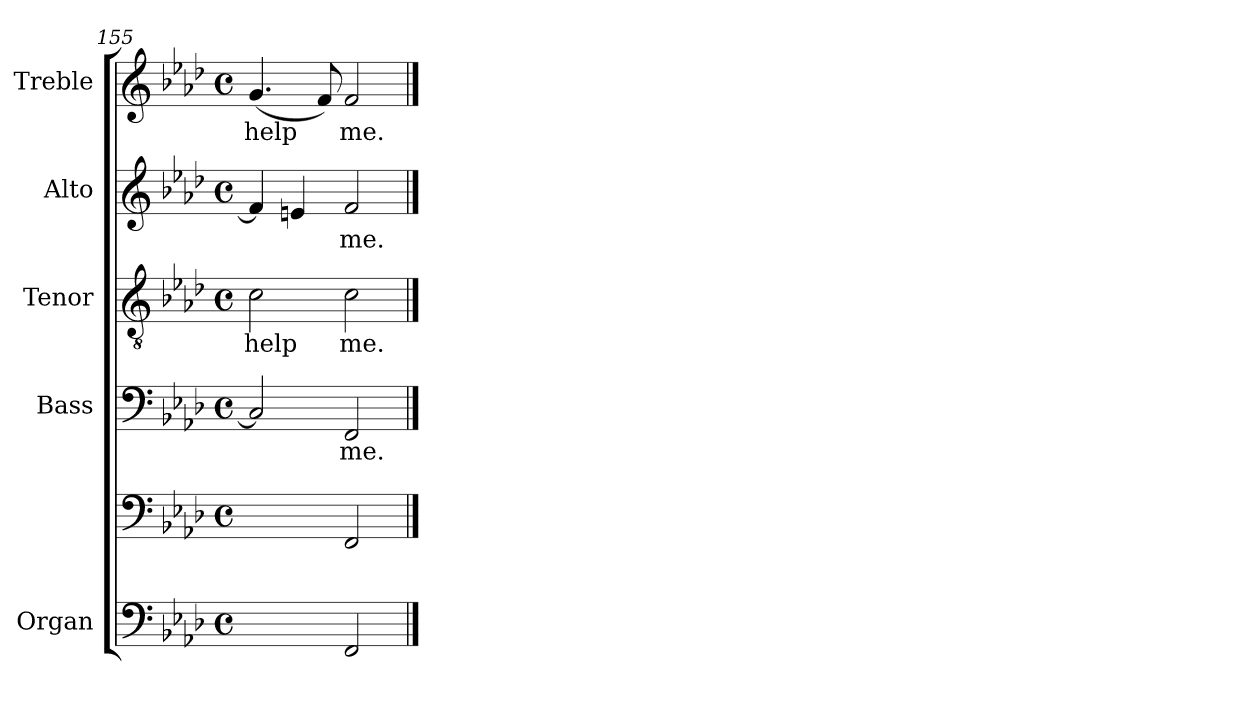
**kern	**text	**text	**kern	**text	**text	**kern	**text	**kern	**text	**kern	**text	**kern	**text
*part5	*part5	*part5	*part5	*part5	*part5	*part4	*part4	*part3	*part3	*part2	*part2	*part1	*part1
*staff6	*staff6	*staff6	*staff5	*staff5	*staff5	*staff4	*staff4	*staff3	*staff3	*staff2	*staff2	*staff1	*staff1
*I"Organ	*	*	*	*	*	*I"Bass	*	*I"Tenor	*	*I"Alto	*	*I"Treble	*
*	*	*	*	*	*	*I'B	*	*I'T	*	*I'A	*	*	*
*clefF4	*	*	*clefF4	*	*	*clefF4	*	*clefGv2	*	*clefG2	*	*clefG2	*
*k[b-e-a-d-]	*	*	*k[b-e-a-d-]	*	*	*k[b-e-a-d-]	*	*k[b-e-a-d-]	*	*k[b-e-a-d-]	*	*k[b-e-a-d-]	*
*A-:	*	*	*A-:	*	*	*A-:	*	*A-:	*	*A-:	*	*A-:	*
*M4/4	*	*	*M4/4	*	*	*M4/4	*	*M4/4	*	*M4/4	*	*M4/4	*
*met(c)	*	*	*met(c)	*	*	*met(c)	*	*met(c)	*	*met(c)	*	*met(c)	*
=155	=155	=155	=155	=155	=155	=155	=155	=155	=155	=155	=155	=155	=155
!	!LO:LY:b	!LO:LY:b	!	!LO:LY:b	!LO:LY:b	!	!	!	!LO:LY:b	!	!	!	!LO:LY:b
4Cyy_	5	4	4Cyy_	5	4	2C]	.	2c	help	4f]	.	(<4.g	help
!	!	!LO:LY:b	!	!	!LO:LY:b	!	!	!	!	!	!	!	!
4Cyy]	.	3	4Cyy]	.	3	.	.	.	.	4en	.	.	.
.	.	.	.	.	.	.	.	.	.	.	.	8f)	.
!	!	!	!	!	!	!	!LO:LY:b	!	!LO:LY:b	!	!LO:LY:b	!	!LO:LY:b
2FF	.	.	2FF	.	.	2FF	me.	2c	me.	2f	me.	2f	me.
==	==	==	==	==	==	==	==	==	==	==	==	==	==
*-	*-	*-	*-	*-	*-	*-	*-	*-	*-	*-	*-	*-	*-
